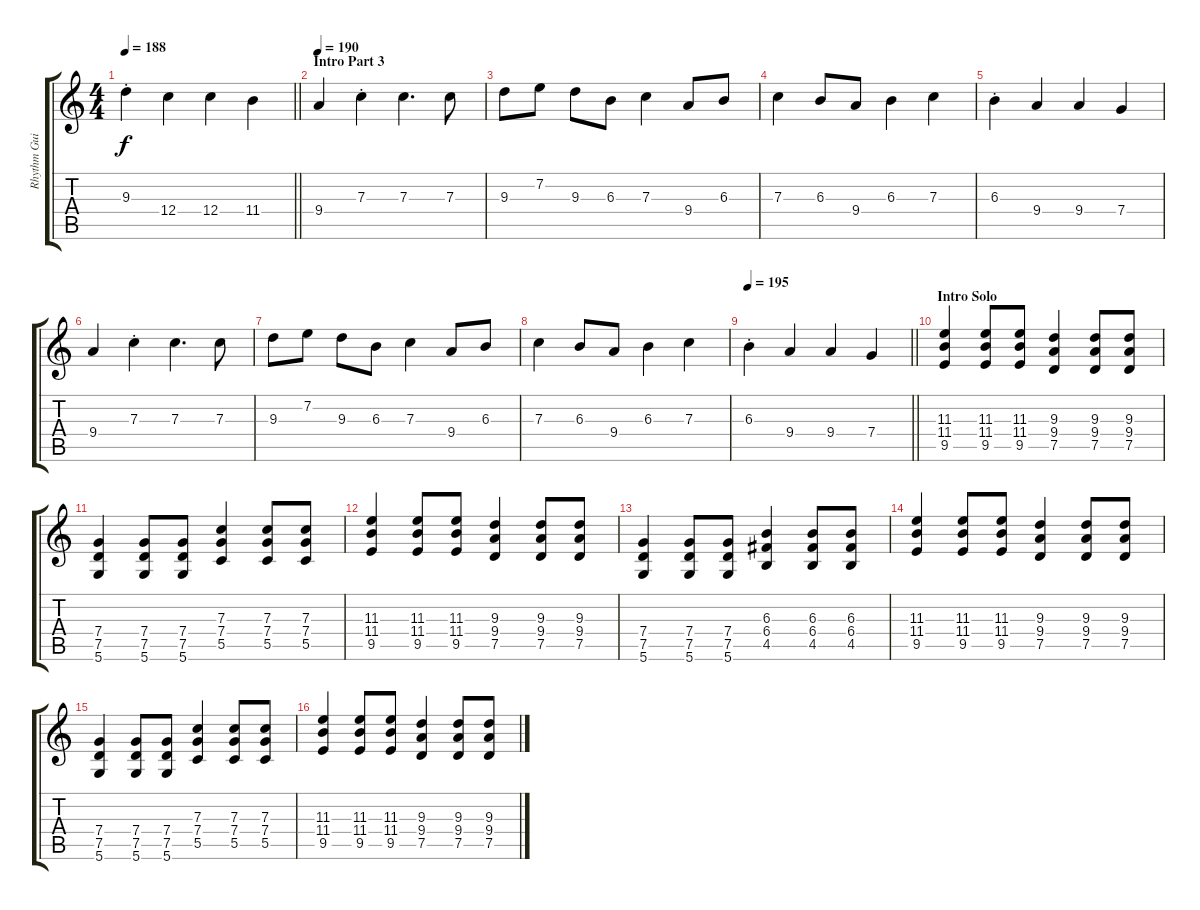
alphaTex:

\track ("Rhythm Guitar" "Rhythm Gui") {instrument distortionguitar}
\staff {score tabs}
\tuning (D4 A3 F3 C3 G2 D2) {hide}
\ts (4 4)
\tempo 188
\clef g2
\barLineRight lightlight
\ks c
9.3{st}.4{dy f} 12.4.4 12.4.4 11.4.4 |
\section ("" "Intro Part 3")
\tempo 190
9.4.4 7.3{st}.4 7.3.4{d} 7.3.8 |
9.3.8 7.2.8 9.3.8 6.3.8 7.3.4 9.4.8 6.3.8 |
7.3.4 6.3.8 9.4.8 6.3.4 7.3.4 |
6.3{st}.4 9.4.4 9.4.4 7.4.4 |
9.4.4 7.3{st}.4 7.3.4{d} 7.3.8 |
9.3.8 7.2.8 9.3.8 6.3.8 7.3.4 9.4.8 6.3.8 |
7.3.4 6.3.8 9.4.8 6.3.4 7.3.4 |
\tempo 195
\barLineRight lightlight
6.3{st}.4 9.4.4 9.4.4 7.4.4 |
\section ("" "Intro Solo")
(11.3 11.4 9.5).4 (11.3 11.4 9.5).8 (11.3 11.4 9.5).8 (9.3 9.4 7.5).4 (9.3 9.4 7.5).8 (9.3 9.4 7.5).8 |
(7.4 7.5 5.6).4 (7.4 7.5 5.6).8 (7.4 7.5 5.6).8 (7.3 7.4 5.5).4 (7.3 7.4 5.5).8 (7.3 7.4 5.5).8 |
(11.3 11.4 9.5).4 (11.3 11.4 9.5).8 (11.3 11.4 9.5).8 (9.3 9.4 7.5).4 (9.3 9.4 7.5).8 (9.3 9.4 7.5).8 |
(7.4 7.5 5.6).4 (7.4 7.5 5.6).8 (7.4 7.5 5.6).8 (6.3 6.4 4.5).4 (6.3 6.4 4.5).8 (6.3 6.4 4.5).8 |
(11.3 11.4 9.5).4 (11.3 11.4 9.5).8 (11.3 11.4 9.5).8 (9.3 9.4 7.5).4 (9.3 9.4 7.5).8 (9.3 9.4 7.5).8 |
(7.4 7.5 5.6).4 (7.4 7.5 5.6).8 (7.4 7.5 5.6).8 (7.3 7.4 5.5).4 (7.3 7.4 5.5).8 (7.3 7.4 5.5).8 |
(11.3 11.4 9.5).4 (11.3 11.4 9.5).8 (11.3 11.4 9.5).8 (9.3 9.4 7.5).4 (9.3 9.4 7.5).8 (9.3 9.4 7.5).8
